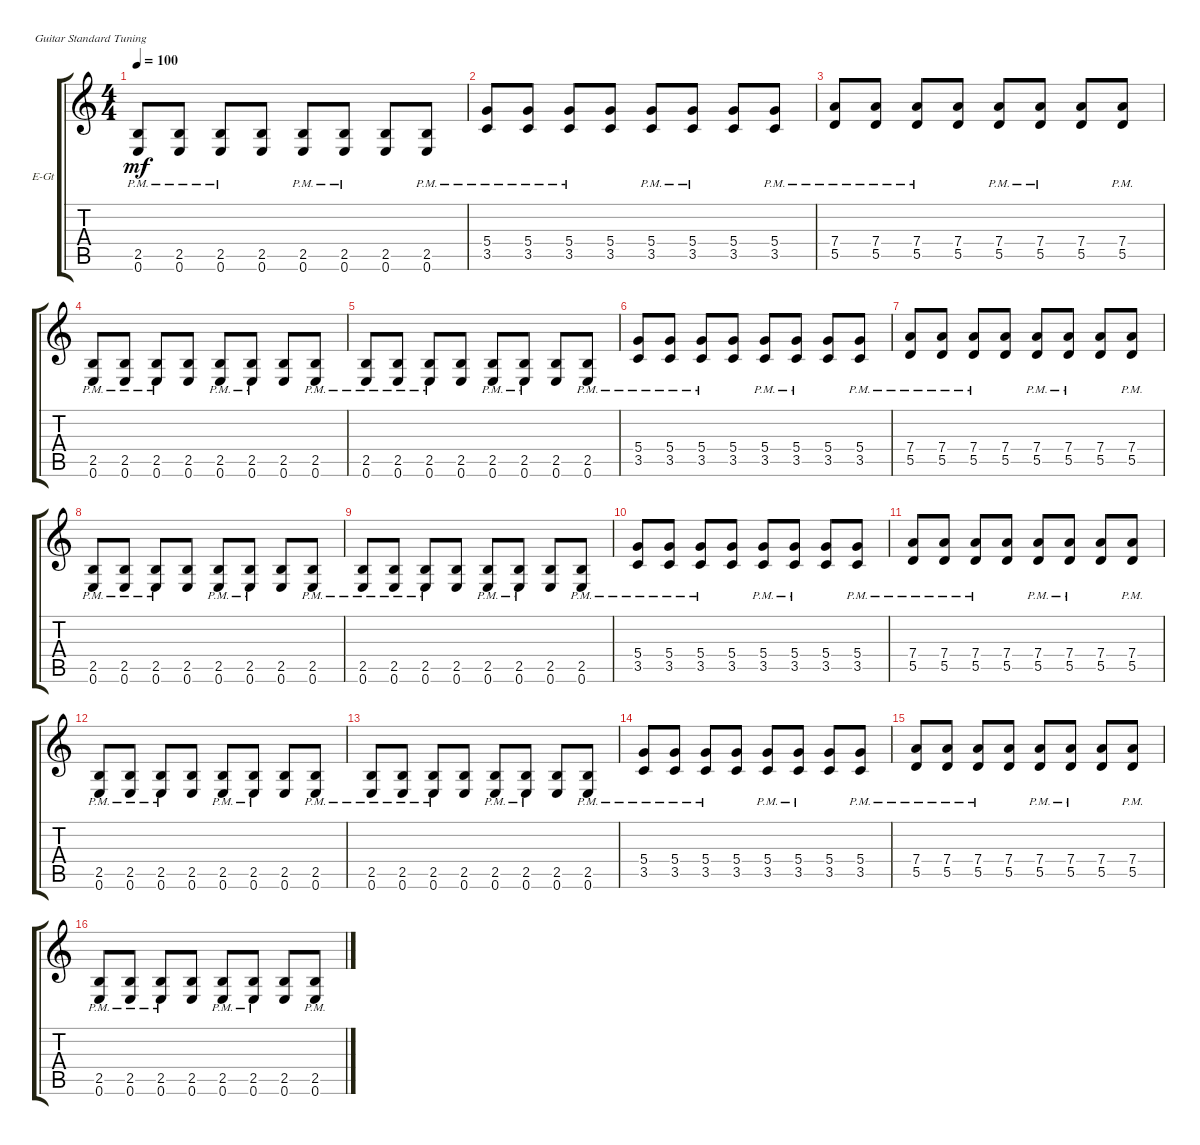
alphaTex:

\defaultSystemsLayout 4
\bracketExtendMode groupsimilarinstruments
\firstSystemTrackNameOrientation horizontal
\otherSystemsTrackNameOrientation horizontal
\track ("Electric Guitar" "E-Gt") {instrument distortionguitar}
\staff {score tabs}
\tuning (E4 B3 G3 D3 A2 E2)
\ts (4 4)
\tempo 100
\clef g2
\scale
0.487395
\ks c
(0.6{pm} 2.5{pm}).8{dy mf instrument distortionguitar} (2.5{pm} 0.6{pm}).8 (2.5{pm} 0.6{pm}).8 (2.5 0.6).8 (0.6{pm} 2.5{pm}).8 (0.6{pm} 2.5{pm}).8 (2.5 0.6).8 (0.6{pm} 2.5{pm}).8 |
\scale
0.256303 (3.5{pm} 5.4{pm}).8 (3.5{pm} 5.4{pm}).8 (3.5{pm} 5.4{pm}).8 (3.5 5.4).8 (3.5{pm} 5.4{pm}).8 (3.5{pm} 5.4{pm}).8 (3.5 5.4).8 (3.5{pm} 5.4{pm}).8 |
\scale
0.256303 (5.5{pm} 7.4{pm}).8 (5.5{pm} 7.4{pm}).8 (5.5{pm} 7.4{pm}).8 (5.5 7.4).8 (5.5{pm} 7.4{pm}).8 (5.5{pm} 7.4{pm}).8 (5.5 7.4).8 (5.5{pm} 7.4{pm}).8 |
\scale
0.333333 (0.6{pm} 2.5{pm}).8 (2.5{pm} 0.6{pm}).8 (2.5{pm} 0.6{pm}).8 (2.5 0.6).8 (0.6{pm} 2.5{pm}).8 (0.6{pm} 2.5{pm}).8 (2.5 0.6).8 (0.6{pm} 2.5{pm}).8 |
\scale
0.333333 (0.6{pm} 2.5{pm}).8 (2.5{pm} 0.6{pm}).8 (2.5{pm} 0.6{pm}).8 (2.5 0.6).8 (0.6{pm} 2.5{pm}).8 (0.6{pm} 2.5{pm}).8 (2.5 0.6).8 (0.6{pm} 2.5{pm}).8 |
\scale
0.333333 (3.5{pm} 5.4{pm}).8 (3.5{pm} 5.4{pm}).8 (3.5{pm} 5.4{pm}).8 (3.5 5.4).8 (3.5{pm} 5.4{pm}).8 (3.5{pm} 5.4{pm}).8 (3.5 5.4).8 (3.5{pm} 5.4{pm}).8 |
(5.5{pm} 7.4{pm}).8 (5.5{pm} 7.4{pm}).8 (5.5{pm} 7.4{pm}).8 (5.5 7.4).8 (5.5{pm} 7.4{pm}).8 (5.5{pm} 7.4{pm}).8 (5.5 7.4).8 (5.5{pm} 7.4{pm}).8 |
(0.6{pm} 2.5{pm}).8 (2.5{pm} 0.6{pm}).8 (2.5{pm} 0.6{pm}).8 (2.5 0.6).8 (0.6{pm} 2.5{pm}).8 (0.6{pm} 2.5{pm}).8 (2.5 0.6).8 (0.6{pm} 2.5{pm}).8 |
(0.6{pm} 2.5{pm}).8 (2.5{pm} 0.6{pm}).8 (2.5{pm} 0.6{pm}).8 (2.5 0.6).8 (0.6{pm} 2.5{pm}).8 (0.6{pm} 2.5{pm}).8 (2.5 0.6).8 (0.6{pm} 2.5{pm}).8 |
(3.5{pm} 5.4{pm}).8 (3.5{pm} 5.4{pm}).8 (3.5{pm} 5.4{pm}).8 (3.5 5.4).8 (3.5{pm} 5.4{pm}).8 (3.5{pm} 5.4{pm}).8 (3.5 5.4).8 (3.5{pm} 5.4{pm}).8 |
(5.5{pm} 7.4{pm}).8 (5.5{pm} 7.4{pm}).8 (5.5{pm} 7.4{pm}).8 (5.5 7.4).8 (5.5{pm} 7.4{pm}).8 (5.5{pm} 7.4{pm}).8 (5.5 7.4).8 (5.5{pm} 7.4{pm}).8 |
(0.6{pm} 2.5{pm}).8 (2.5{pm} 0.6{pm}).8 (2.5{pm} 0.6{pm}).8 (2.5 0.6).8 (0.6{pm} 2.5{pm}).8 (0.6{pm} 2.5{pm}).8 (2.5 0.6).8 (0.6{pm} 2.5{pm}).8 |
(0.6{pm} 2.5{pm}).8 (2.5{pm} 0.6{pm}).8 (2.5{pm} 0.6{pm}).8 (2.5 0.6).8 (0.6{pm} 2.5{pm}).8 (0.6{pm} 2.5{pm}).8 (2.5 0.6).8 (0.6{pm} 2.5{pm}).8 |
(3.5{pm} 5.4{pm}).8 (3.5{pm} 5.4{pm}).8 (3.5{pm} 5.4{pm}).8 (3.5 5.4).8 (3.5{pm} 5.4{pm}).8 (3.5{pm} 5.4{pm}).8 (3.5 5.4).8 (3.5{pm} 5.4{pm}).8 |
(5.5{pm} 7.4{pm}).8 (5.5{pm} 7.4{pm}).8 (5.5{pm} 7.4{pm}).8 (5.5 7.4).8 (5.5{pm} 7.4{pm}).8 (5.5{pm} 7.4{pm}).8 (5.5 7.4).8 (5.5{pm} 7.4{pm}).8 |
(0.6{pm} 2.5{pm}).8 (2.5{pm} 0.6{pm}).8 (2.5{pm} 0.6{pm}).8 (2.5 0.6).8 (0.6{pm} 2.5{pm}).8 (0.6{pm} 2.5{pm}).8 (2.5 0.6).8 (0.6{pm} 2.5{pm}).8
